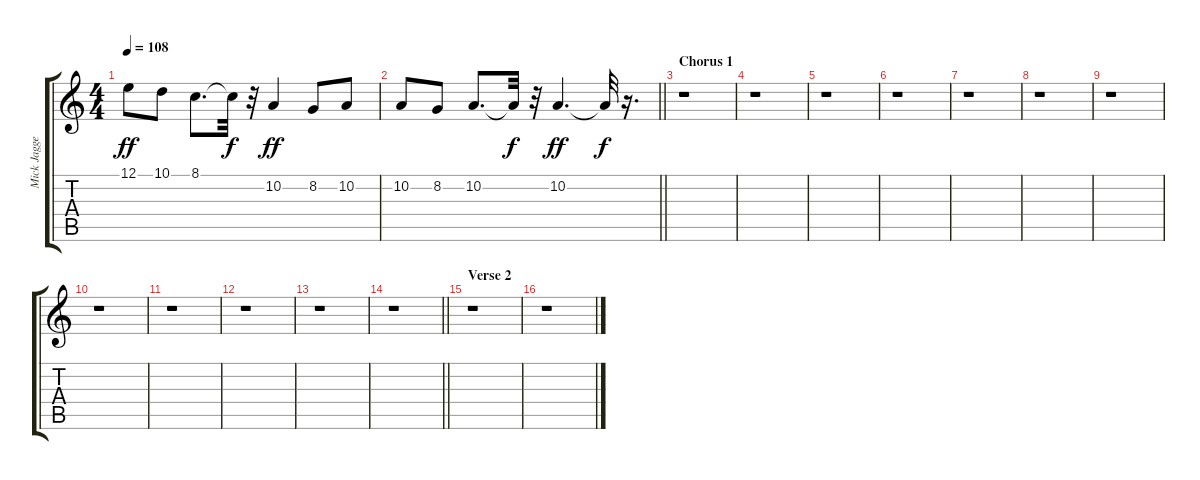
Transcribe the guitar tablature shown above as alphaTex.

\track ("Mick Jagger Harmonica" "Mick Jagge") {instrument harmonica}
\staff {score tabs}
\tuning (E4 B3 G3 D3 A2 E2) {hide}
\ts (4 4)
\tempo 108
\clef g2
\ks c
12.1.8{dy ff} 10.1.8 8.1.8{d} 8.1{t}.32{dy f} r.32 10.2.4{dy ff} 8.2.8 10.2.8 |
\barLineRight lightlight
10.2.8 8.2.8 10.2.8{d} 10.2{t}.32{dy f} r.32 10.2.4{d dy ff} 10.2{t}.32{dy f} r.16{d} |
\section ("" "Chorus 1")
r.1 |
r.1 |
r.1 |
r.1 |
r.1 |
r.1 |
r.1 |
r.1 |
r.1 |
r.1 |
r.1 |
\barLineRight lightlight
r.1 |
\section ("" "Verse 2")
r.1 |
r.1
